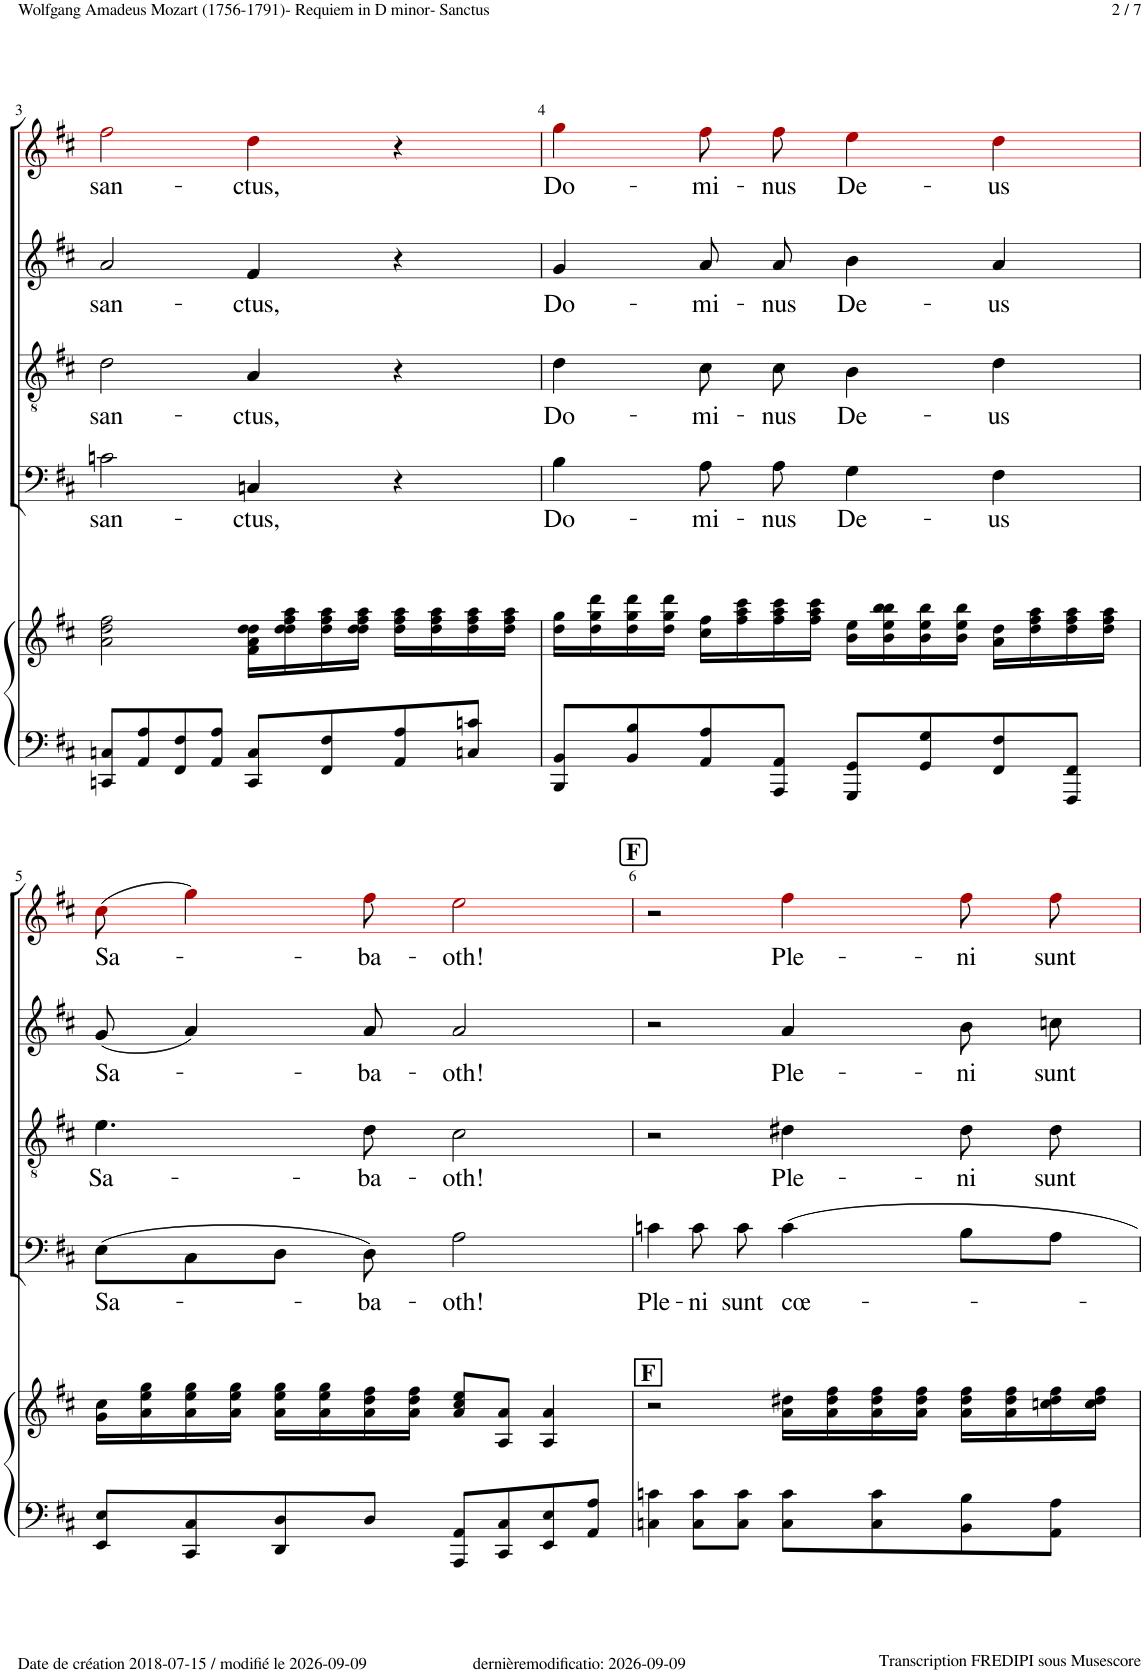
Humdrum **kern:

**kern	**kern	**kern	**text	**kern	**text	**kern	**text	**kern	**text
*part5	*part5	*part4	*part4	*part3	*part3	*part2	*part2	*part1	*part1
*staff6	*staff5	*staff4	*staff4	*staff3	*staff3	*staff2	*staff2	*staff1	*staff1
*I"Piano	*	*I"Bass	*	*I"Tenor	*	*I"Alto	*	*I"Soprano	*
*I'Pno	*	*	*	*	*	*	*	*	*
!!LO:PB:g=z
*clefF4	*clefG2	*clefF4	*	*clefGv2	*	*clefG2	*	*clefG2	*
*	*	*	*	*	*	*	*	*ITrd1c2	*
*k[f#c#]	*k[f#c#]	*k[f#c#]	*	*k[f#c#]	*	*k[f#c#]	*	*k[f#c#]	*
*M4/4	*M4/4	*M4/4	*	*M4/4	*	*M4/4	*	*M4/4	*
*met(c)	*met(c)	*met(c)	*	*met(c)	*	*met(c)	*	*met(c)	*
=3	=3	=3	=3	=3	=3	=3	=3	=3	=3
!	!	!	!LO:LY:b	!	!LO:LY:b	!	!LO:LY:b	!	!LO:LY:b
8CCn/ 8Cn/L	2a\ 2dd\ 2ff#\	2cn!\	san-	2d!\	san-	2a!/	san-	2ff#!i\	san-
8AA/ 8A/	.	.	.	.	.	.	.	.	.
8FF#/ 8F#/	.	.	.	.	.	.	.	.	.
8AA/ 8A/J	.	.	.	.	.	.	.	.	.
!	!	!	!LO:LY:b	!	!LO:LY:b	!	!LO:LY:b	!	!LO:LY:b
8CC/ 8C/L	16f#\ 16a\ 16dd\ 16dd\LL	4Cn!/	-ctus,	4A!/	-ctus,	4f#!/	-ctus,	4dd!i\	-ctus,
.	16dd\ 16dd\ 16ff#\ 16aa\	.	.	.	.	.	.	.	.
8FF#/ 8F#/	16dd\ 16ff#\ 16aa\	.	.	.	.	.	.	.	.
.	16dd\ 16dd\ 16ff#\ 16aa\JJ	.	.	.	.	.	.	.	.
8AA/ 8A/	16dd\ 16ff#\ 16aa\LL	4r	.	4r	.	4r	.	4r	.
.	16dd\ 16ff#\ 16aa\	.	.	.	.	.	.	.	.
8Cn/ 8cn/J	16dd\ 16ff#\ 16aa\	.	.	.	.	.	.	.	.
.	16dd\ 16ff#\ 16aa\JJ	.	.	.	.	.	.	.	.
=4	=4	=4	=4	=4	=4	=4	=4	=4	=4
!	!	!	!LO:LY:b	!	!LO:LY:b	!	!LO:LY:b	!	!LO:LY:b
8BBB/ 8BB/L	16dd\ 16gg\LL	4B!\	Do-	4d!\	Do-	4g!/	Do-	4gg!i\	Do-
.	16dd\ 16gg\ 16ddd\	.	.	.	.	.	.	.	.
8BB/ 8B/	16dd\ 16gg\ 16ddd\	.	.	.	.	.	.	.	.
.	16dd\ 16gg\ 16ddd\JJ	.	.	.	.	.	.	.	.
!	!	!	!LO:LY:b	!	!LO:LY:b	!	!LO:LY:b	!	!LO:LY:b
8AA/ 8A/	16cc#\ 16ff#\LL	8A!\	-mi-	8c#!\L	-mi-	8a!/L	-mi-	8ff#!i\L	-mi-
.	16ff#\ 16aa\ 16ccc#\	.	.	.	.	.	.	.	.
!	!	!	!LO:LY:b	!	!LO:LY:b	!	!LO:LY:b	!	!LO:LY:b
8AAA/ 8AA/J	16ff#\ 16aa\ 16ccc#\	8A!\	-nus	8c#!\J	-nus	8a!/J	-nus	8ff#!i\J	-nus
.	16ff#\ 16aa\ 16ccc#\JJ	.	.	.	.	.	.	.	.
!	!	!	!LO:LY:b	!	!LO:LY:b	!	!LO:LY:b	!	!LO:LY:b
8GGG/ 8GG/L	16b\ 16ee\LL	4G!\	De-	4B!\	De-	4b!\	De-	4ee!i\	De-
.	16b\ 16ee\ 16bb\ 16bb\	.	.	.	.	.	.	.	.
8GG/ 8G/	16b\ 16ee\ 16bb\	.	.	.	.	.	.	.	.
.	16b\ 16ee\ 16bb\JJ	.	.	.	.	.	.	.	.
!	!	!	!LO:LY:b	!	!LO:LY:b	!	!LO:LY:b	!	!LO:LY:b
8FF#/ 8F#/	16a\ 16dd\LL	4F#!\	-us	4d!\	-us	4a!/	-us	4dd!i\	-us
.	16dd\ 16ff#\ 16aa\	.	.	.	.	.	.	.	.
8FFF#/ 8FF#/J	16dd\ 16ff#\ 16aa\	.	.	.	.	.	.	.	.
.	16dd\ 16ff#\ 16aa\JJ	.	.	.	.	.	.	.	.
!!LO:LB:g=z
=5	=5	=5	=5	=5	=5	=5	=5	=5	=5
!	!	!	!LO:LY:b	!	!LO:LY:b	!	!LO:LY:b	!	!LO:LY:b
8EE/ 8E/L	16g\ 16cc#\LL	(8E!\L	Sa-	4.e!\	Sa-	(8g!/	Sa-	(8cc#!i\	Sa-
.	16a\ 16ee\ 16gg\	.	.	.	.	.	.	.	.
8CC#/ 8C#/	16a\ 16ee\ 16gg\	8C#!\	.	.	.	4a!/)	.	4gg!i\)	.
.	16a\ 16ee\ 16gg\JJ	.	.	.	.	.	.	.	.
8DD/ 8D/	16a\ 16ee\ 16gg\LL	8D!\J	.	.	.	.	.	.	.
.	16a\ 16ee\ 16gg\	.	.	.	.	.	.	.	.
!	!	!	!LO:LY:b	!	!LO:LY:b	!	!LO:LY:b	!	!LO:LY:b
8D/J	16a\ 16dd\ 16ff#\	8D!\)	-ba-	8d!\	-ba-	8a!/	-ba-	8ff#!i\	-ba-
.	16a\ 16dd\ 16ff#\JJ	.	.	.	.	.	.	.	.
!	!	!	!LO:LY:b	!	!LO:LY:b	!	!LO:LY:b	!	!LO:LY:b
8AAA/ 8AA/L	8a/ 8cc#/ 8ee/L	2A,!\	-oth!	2c#!\	-oth!	2a!/	-oth!	2ee!i\	-oth!
8CC#/ 8C#/	8A/ 8a/J	.	.	.	.	.	.	.	.
8EE/ 8E/	4A/ 4a/	.	.	.	.	.	.	.	.
8AA/ 8A/J	.	.	.	.	.	.	.	.	.
!!LO:REH:place=s1:a:B:cj:fs=14:t=F
=6	=6	=6	=6	=6	=6	=6	=6	=6	=6
!	!LO:TX:a:B:t=F	!	!	!	!	!	!	!	!
!	!	!	!LO:LY:b	!	!	!	!	!	!
4Cn\ 4cn\	2r	4cn!\	Ple-	2r	.	2r	.	2r	.
!	!	!	!LO:LY:b	!	!	!	!	!	!
8C\ 8c\L	.	8c!\	-ni	.	.	.	.	.	.
!	!	!	!LO:LY:b	!	!	!	!	!	!
8C\ 8c\J	.	8c!\	sunt	.	.	.	.	.	.
!	!	!	!LO:LY:b	!	!LO:LY:b	!	!LO:LY:b	!	!LO:LY:b
8C\ 8c\L	16a\ 16dd#X\LL	4c!\	cœ-	4d#X!\	Ple-	4a!/	Ple-	4ff#!i\	Ple-
.	16a\ 16dd#\ 16ff#\	.	.	.	.	.	.	.	.
8C\ 8c\	16a\ 16dd#\ 16ff#\	.	.	.	.	.	.	.	.
.	16a\ 16dd#\ 16ff#\JJ	.	.	.	.	.	.	.	.
!	!	!	!	!	!LO:LY:b	!	!LO:LY:b	!	!LO:LY:b
8BB\ 8B\	16a\ 16dd#\ 16ff#\LL	8B!\L	.	8d#!\L	-ni	8b!\L	-ni	8ff#!i\L	-ni
.	16a\ 16dd#\ 16ff#\	.	.	.	.	.	.	.	.
!	!	!	!	!	!LO:LY:b	!	!LO:LY:b	!	!LO:LY:b
8AA\ 8A\J	16ccn\ 16dd#\ 16ff#\	8A!\J	.	8d#!\J	sunt	8ccn!\J	sunt	8ff#!i\J	sunt
.	16cc\ 16dd#\ 16ff#\JJ	.	.	.	.	.	.	.	.
=	=	=	=	=	=	=	=	=	=
*-	*-	*-	*-	*-	*-	*-	*-	*-	*-
